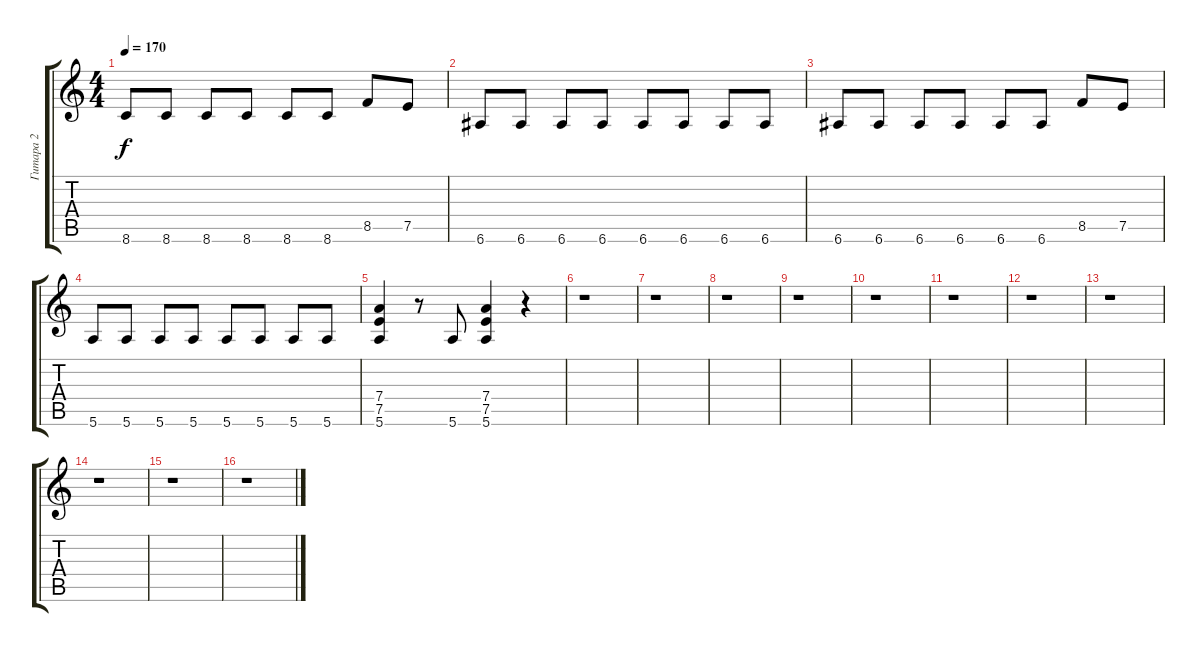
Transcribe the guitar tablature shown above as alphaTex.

\track ("Гитара 2" "Гитара 2") {instrument distortionguitar}
\staff {score tabs}
\tuning (E4 B3 G3 D3 A2 E2) {hide}
\ts (4 4)
\tempo 170
\clef g2
\ks c
8.6.8{dy f} 8.6.8 8.6.8 8.6.8 8.6.8 8.6.8 8.5.8 7.5.8 |
6.6.8 6.6.8 6.6.8 6.6.8 6.6.8 6.6.8 6.6.8 6.6.8 |
6.6.8 6.6.8 6.6.8 6.6.8 6.6.8 6.6.8 8.5.8 7.5.8 |
5.6.8 5.6.8 5.6.8 5.6.8 5.6.8 5.6.8 5.6.8 5.6.8 |
(7.4 7.5 5.6).4 r.8 5.6.8 (7.4 7.5 5.6).4 r.4 |
r.1 |
r.1 |
r.1 |
r.1 |
r.1 |
r.1 |
r.1 |
r.1 |
r.1 |
r.1 |
r.1
